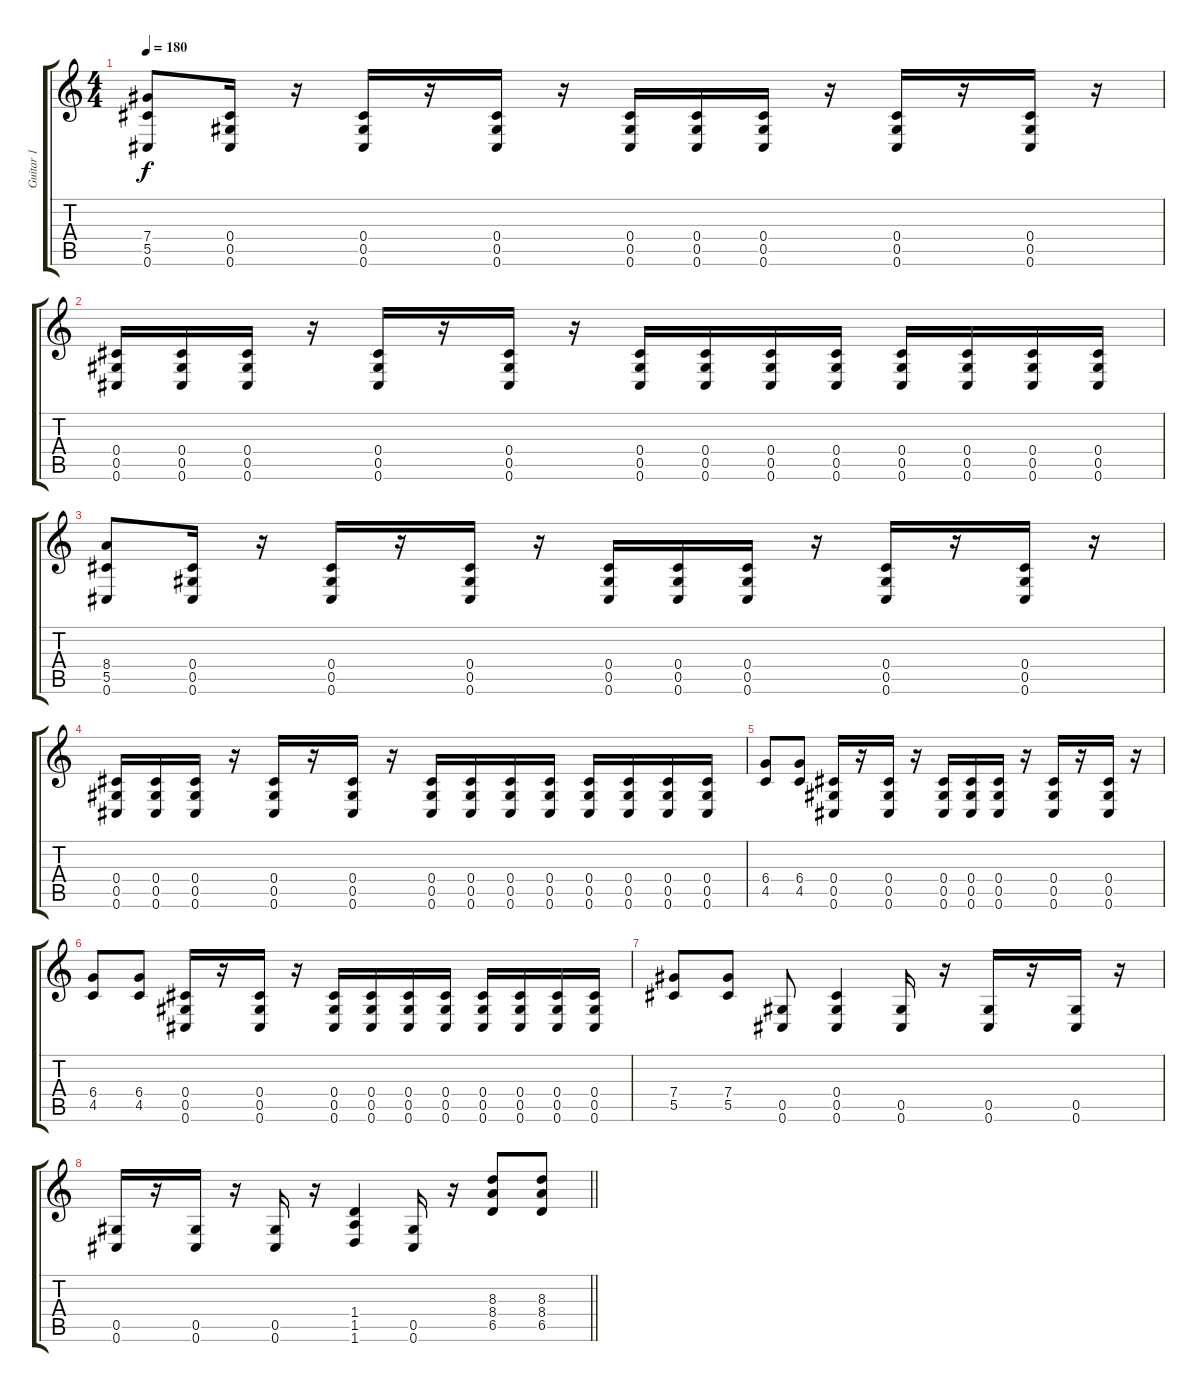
\track ("Guitar 1" "Guitar 1") {instrument distortionguitar}
\staff {score tabs}
\tuning (E4 Bb3 Gb3 Db3 Ab2 Db2) {hide}
\ts (4 4)
\tempo 180
\clef g2
\ks c
(7.4 5.5 0.6).8{dy f} (0.4 0.5 0.6).16 r.16 (0.4 0.5 0.6).16 r.16 (0.4 0.5 0.6).16 r.16 (0.4 0.5 0.6).16 (0.4 0.5 0.6).16 (0.4 0.5 0.6).16 r.16 (0.4 0.5 0.6).16 r.16 (0.4 0.5 0.6).16 r.16 |
(0.4 0.5 0.6).16 (0.4 0.5 0.6).16 (0.4 0.5 0.6).16 r.16 (0.4 0.5 0.6).16 r.16 (0.4 0.5 0.6).16 r.16 (0.4 0.5 0.6).16 (0.4 0.5 0.6).16 (0.4 0.5 0.6).16 (0.4 0.5 0.6).16 (0.4 0.5 0.6).16 (0.4 0.5 0.6).16 (0.4 0.5 0.6).16 (0.4 0.5 0.6).16 |
(8.4 5.5 0.6).8 (0.4 0.5 0.6).16 r.16 (0.4 0.5 0.6).16 r.16 (0.4 0.5 0.6).16 r.16 (0.4 0.5 0.6).16 (0.4 0.5 0.6).16 (0.4 0.5 0.6).16 r.16 (0.4 0.5 0.6).16 r.16 (0.4 0.5 0.6).16 r.16 |
(0.4 0.5 0.6).16 (0.4 0.5 0.6).16 (0.4 0.5 0.6).16 r.16 (0.4 0.5 0.6).16 r.16 (0.4 0.5 0.6).16 r.16 (0.4 0.5 0.6).16 (0.4 0.5 0.6).16 (0.4 0.5 0.6).16 (0.4 0.5 0.6).16 (0.4 0.5 0.6).16 (0.4 0.5 0.6).16 (0.4 0.5 0.6).16 (0.4 0.5 0.6).16 |
(6.4 4.5).8 (6.4 4.5).8 (0.4 0.5 0.6).16 r.16 (0.4 0.5 0.6).16 r.16 (0.4 0.5 0.6).16 (0.4 0.5 0.6).16 (0.4 0.5 0.6).16 r.16 (0.4 0.5 0.6).16 r.16 (0.4 0.5 0.6).16 r.16 |
(6.4 4.5).8 (6.4 4.5).8 (0.4 0.5 0.6).16 r.16 (0.4 0.5 0.6).16 r.16 (0.4 0.5 0.6).16 (0.4 0.5 0.6).16 (0.4 0.5 0.6).16 (0.4 0.5 0.6).16 (0.4 0.5 0.6).16 (0.4 0.5 0.6).16 (0.4 0.5 0.6).16 (0.4 0.5 0.6).16 |
(7.4 5.5).8 (7.4 5.5).8 (0.5 0.6).8 (0.4 0.5 0.6).4 (0.5 0.6).16 r.16 (0.5 0.6).16 r.16 (0.5 0.6).16 r.16 |
\barLineRight lightlight
(0.5 0.6).16 r.16 (0.5 0.6).16 r.16 (0.5 0.6).16 r.16 (1.4 1.5 1.6).4 (0.5 0.6).16 r.16 (8.3 8.4 6.5).8 (8.3 8.4 6.5).8
